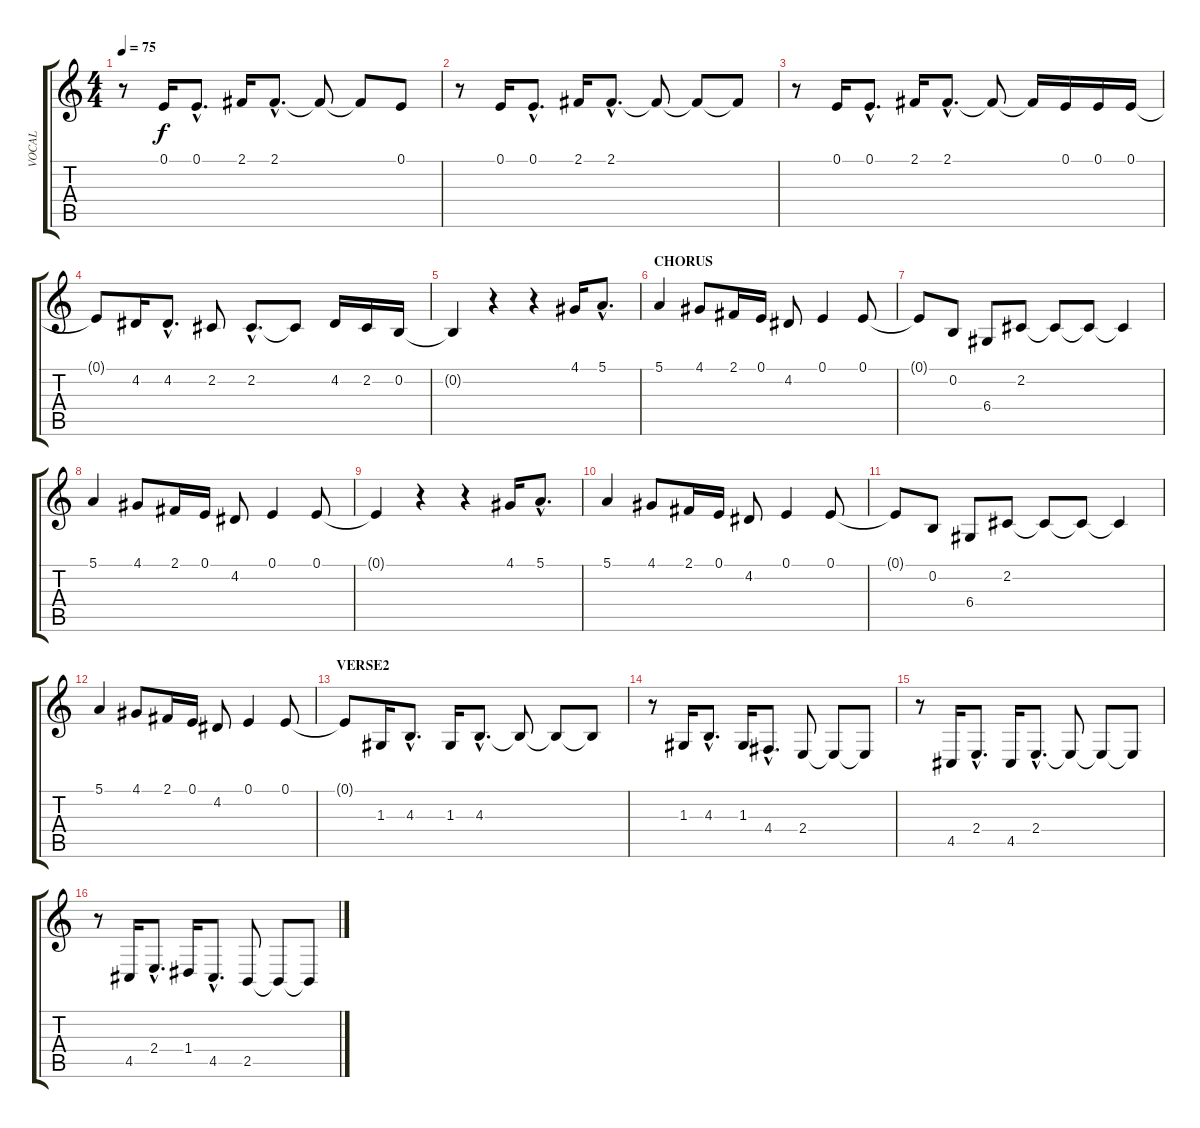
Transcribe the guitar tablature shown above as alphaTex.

\track ("VOCAL" "VOCAL") {instrument lead6voice}
\staff {score tabs}
\tuning (E4 B3 G3 D3 A2 E2) {hide}
\ts (4 4)
\tempo 75
\clef g2
\ks c
r.8{dy f} 0.1.16 0.1{hac}.8{d} 2.1.16 2.1{hac}.8{d} 2.1{t}.8 2.1{t}.8 0.1.8 |
r.8 0.1.16 0.1{hac}.8{d} 2.1.16 2.1{hac}.8{d} 2.1{t}.8 2.1{t}.8 2.1{t}.8 |
r.8 0.1.16 0.1{hac}.8{d} 2.1.16 2.1{hac}.8{d} 2.1{t}.8 2.1{t}.16 0.1.16 0.1.16 0.1.16 |
0.1{t}.8 4.2.16 4.2{hac}.8{d} 2.2.8 2.2{hac}.8{d} 2.2{t}.8 4.2.16 2.2.16 0.2.16 |
0.2{t}.4 r.4 r.4 4.1.16 5.1{hac}.8{d} |
\section ("" "CHORUS")
5.1.4 4.1.8 2.1.16 0.1.16 4.2.8 0.1.4 0.1.8 |
0.1{t}.8 0.2.8 6.4.8 2.2.8 2.2{t}.8 2.2{t}.8 2.2{t}.4 |
5.1.4 4.1.8 2.1.16 0.1.16 4.2.8 0.1.4 0.1.8 |
0.1{t}.4 r.4 r.4 4.1.16 5.1{hac}.8{d} |
5.1.4 4.1.8 2.1.16 0.1.16 4.2.8 0.1.4 0.1.8 |
0.1{t}.8 0.2.8 6.4.8 2.2.8 2.2{t}.8 2.2{t}.8 2.2{t}.4 |
5.1.4 4.1.8 2.1.16 0.1.16 4.2.8 0.1.4 0.1.8 |
\section ("" "VERSE2")
0.1{t}.8 1.3.16 4.3{hac}.8{d} 1.3.16 4.3{hac}.8{d} 4.3{t}.8 4.3{t}.8 4.3{t}.8 |
r.8 1.3.16 4.3{hac}.8{d} 1.3.16 4.4{hac}.8{d} 2.4.8 2.4{t}.8 2.4{t}.8 |
r.8 4.5.16 2.4{hac}.8{d} 4.5.16 2.4{hac}.8{d} 2.4{t}.8 2.4{t}.8 2.4{t}.8 |
r.8 4.5.16 2.4{hac}.8{d} 1.4.16 4.5{hac}.8{d} 2.5.8 2.5{t}.8 2.5{t}.8
